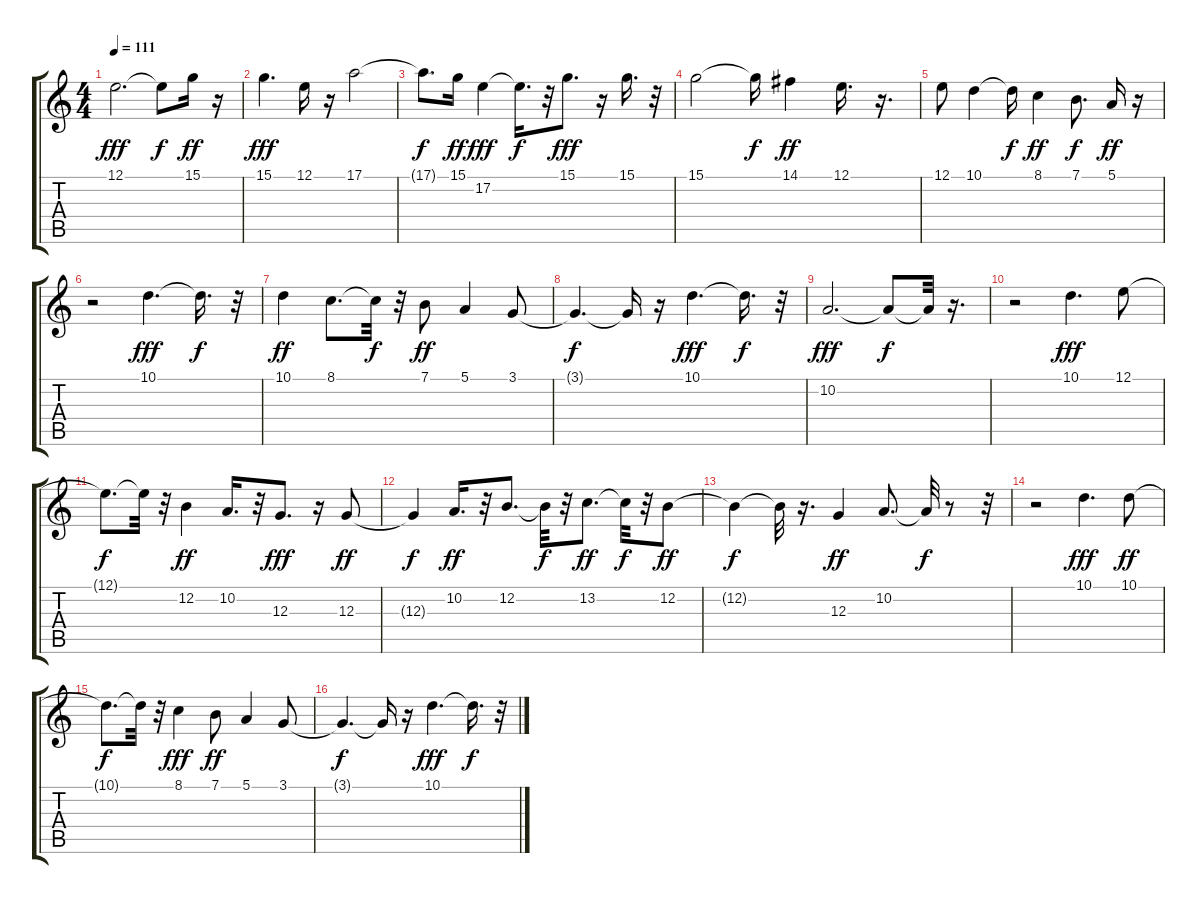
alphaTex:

\track "" {instrument pad1newage}
\staff {score tabs}
\tuning (E4 B3 G3 D3 A2 E2) {hide}
\ts (4 4)
\tempo 111
\clef g2
\ks c
12.1.2{d dy fff} 12.1{t}.8{dy f} 15.1.16{dy ff} r.16 |
15.1.4{d dy fff} 12.1.16 r.16 17.1.2 |
17.1{t}.8{d dy f} 15.1.16{dy ff} 17.2.4{dy fff} 17.2{t}.16{d dy f} r.32 15.1.8{d dy fff} r.16 15.1.16{d} r.32 |
15.1.2 15.1{t}.16{dy f} 14.1.4{dy ff} 12.1.16{d} r.16{d} |
12.1.8 10.1.4 10.1{t}.16{dy f} 8.1.4{dy ff} 7.1.8{d dy f} 5.1.16{dy ff} r.16 |
r.2 10.1.4{d dy fff} 10.1{t}.16{d dy f} r.32 |
10.1.4{dy ff} 8.1.8{d} 8.1{t}.32{dy f} r.32 7.1.8{dy ff} 5.1.4 3.1.8 |
3.1{t}.4{d dy f} 3.1{t}.16 r.16 10.1.4{d dy fff} 10.1{t}.16{d dy f} r.32 |
10.2.2{d dy fff} 10.2{t}.8{dy f} 10.2{t}.32 r.16{d} |
r.2 10.1.4{d dy fff} 12.1.8 |
12.1{t}.8{d dy f} 12.1{t}.32 r.32 12.2.4{dy ff} 10.2.16{d} r.32 12.3.8{d dy fff} r.16 12.3.8{dy ff} |
12.3{t}.4{dy f} 10.2.16{d dy ff} r.32 12.2.8{d} 12.2{t}.32{dy f} r.32 13.2.8{d dy ff} 13.2{t}.32{dy f} r.32 12.2.8{dy ff} |
12.2{t}.4{dy f} 12.2{t}.32 r.16{d} 12.3.4{dy ff} 10.2.8{d} 10.2{t}.32{dy f} r.8 r.32 |
r.2 10.1.4{d dy fff} 10.1.8{dy ff} |
10.1{t}.8{d dy f} 10.1{t}.32 r.32 8.1.4{dy fff} 7.1.8{dy ff} 5.1.4 3.1.8 |
3.1{t}.4{d dy f} 3.1{t}.16 r.16 10.1.4{d dy fff} 10.1{t}.16{d dy f} r.32
